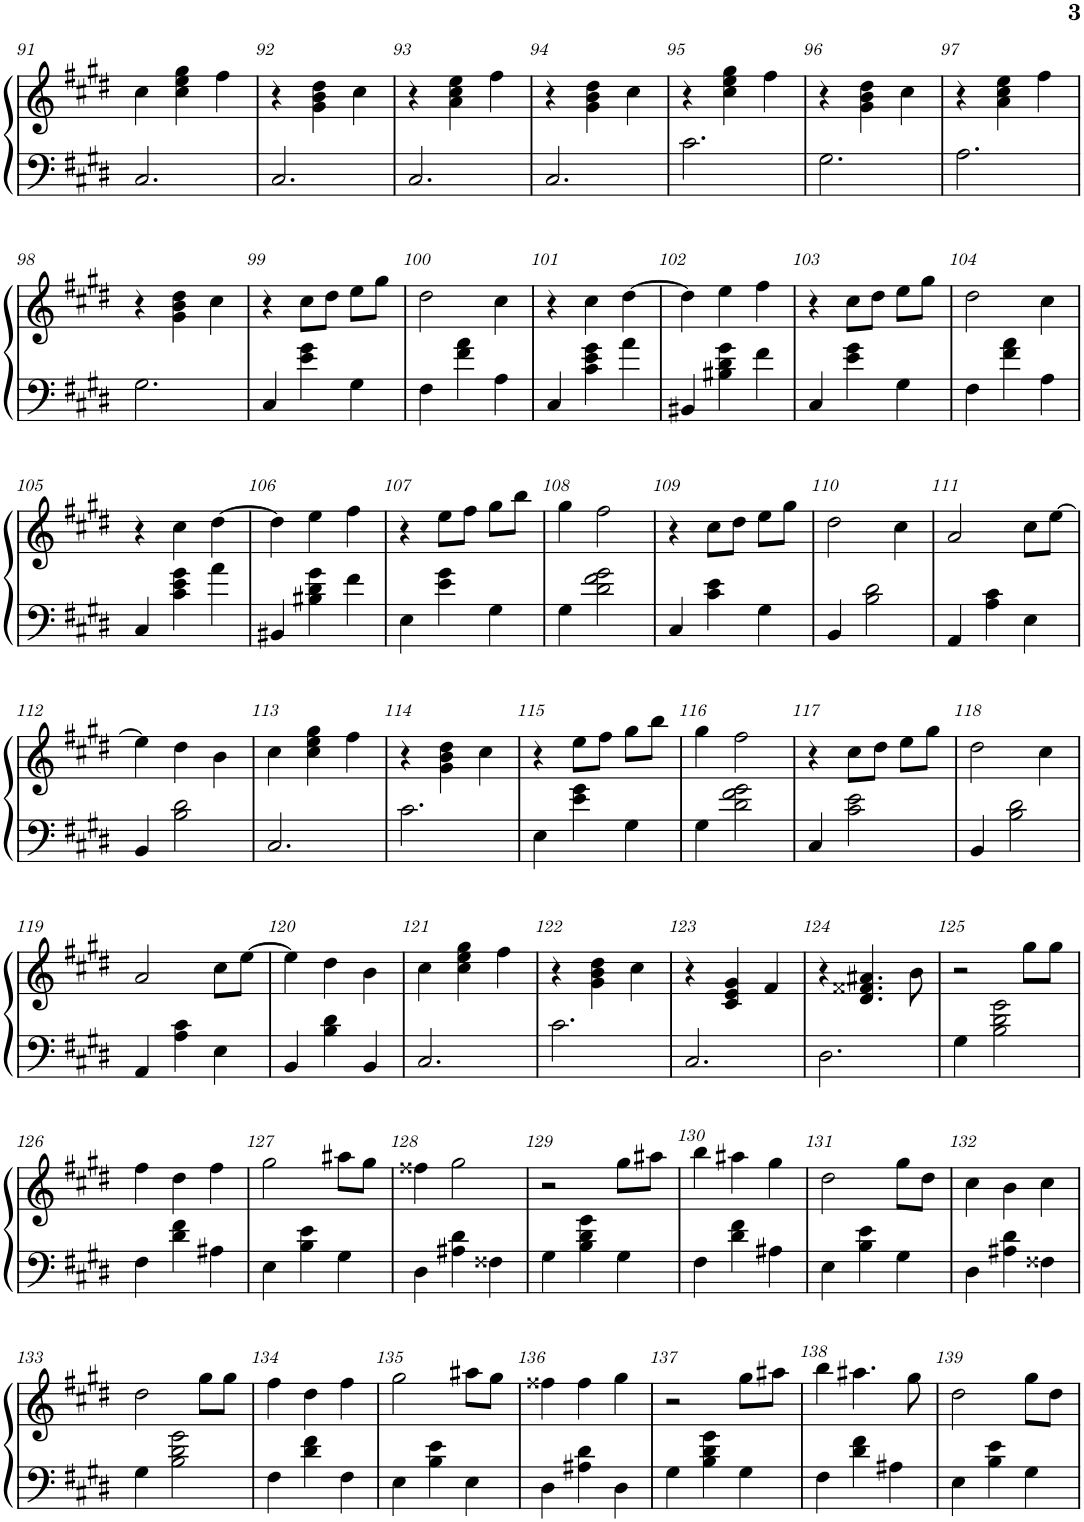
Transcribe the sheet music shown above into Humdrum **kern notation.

**kern	**kern
*part1	*part1
*staff2	*staff1
*I"Piano	*
*I'Pno.	*
!!LO:PB:g=z
*clefF4	*clefG2
*k[f#c#g#d#]	*k[f#c#g#d#]
*M3/4	*M3/4
=91	=91
2.C#/	4cc#\
.	4cc#\ 4ee\ 4gg#\
.	4ff#\
=92	=92
2.C#/	4r
.	4g#\ 4b\ 4dd#\
.	4cc#\
=93	=93
2.C#/	4r
.	4a\ 4cc#\ 4ee\
.	4ff#\
=94	=94
2.C#/	4r
.	4g#\ 4b\ 4dd#\
.	4cc#\
=95	=95
2.c#\	4r
.	4cc#\ 4ee\ 4gg#\
.	4ff#\
=96	=96
2.G#\	4r
.	4g#\ 4b\ 4dd#\
.	4cc#\
=97	=97
2.A\	4r
.	4a\ 4cc#\ 4ee\
.	4ff#\
!!LO:LB:g=z
=98	=98
2.G#\	4r
.	4g#\ 4b\ 4dd#\
.	4cc#\
=99	=99
4C#/	4r
4e\ 4g#\	8cc#\L
.	8dd#\J
4G#\	8ee\L
.	8gg#\J
=100	=100
4F#\	2dd#\
4f#\ 4a\	.
4A\	4cc#\
=101	=101
4C#/	4r
4c#\ 4e\ 4g#\	4cc#\
4a\	[>4dd#\
=102	=102
4BB#X/	4dd#\]
4B#X\ 4d#\ 4g#\	4ee\
4f#\	4ff#\
=103	=103
4C#/	4r
4e\ 4g#\	8cc#\L
.	8dd#\J
4G#\	8ee\L
.	8gg#\J
=104	=104
4F#\	2dd#\
4f#\ 4a\	.
4A\	4cc#\
!!LO:LB:g=z
=105	=105
4C#/	4r
4c#\ 4e\ 4g#\	4cc#\
4a\	[>4dd#\
=106	=106
4BB#X/	4dd#\]
4B#X\ 4d#\ 4g#\	4ee\
4f#\	4ff#\
=107	=107
4E\	4r
4e\ 4g#\	8ee\L
.	8ff#\J
4G#\	8gg#\L
.	8bb\J
=108	=108
4G#\	4gg#\
2d#\ 2f#\ 2g#\	2ff#\
=109	=109
4C#/	4r
4c#\ 4e\	8cc#\L
.	8dd#\J
4G#\	8ee\L
.	8gg#\J
=110	=110
4BB/	2dd#\
2B\ 2d#\	.
.	4cc#\
=111	=111
4AA/	2a/
4A\ 4c#\	.
4E\	8cc#\L
.	[>8ee\J
!!LO:LB:g=z
=112	=112
4BB/	4ee\]
2B\ 2d#\	4dd#\
.	4b\
=113	=113
2.C#/	4cc#\
.	4cc#\ 4ee\ 4gg#\
.	4ff#\
=114	=114
2.c#\	4r
.	4g#\ 4b\ 4dd#\
.	4cc#\
=115	=115
4E\	4r
4e\ 4g#\	8ee\L
.	8ff#\J
4G#\	8gg#\L
.	8bb\J
=116	=116
4G#\	4gg#\
2d#\ 2f#\ 2g#\	2ff#\
=117	=117
4C#/	4r
2c#\ 2e\	8cc#\L
.	8dd#\J
.	8ee\L
.	8gg#\J
=118	=118
4BB/	2dd#\
2B\ 2d#\	.
.	4cc#\
!!LO:LB:g=z
=119	=119
4AA/	2a/
4A\ 4c#\	.
4E\	8cc#\L
.	[>8ee\J
=120	=120
4BB/	4ee\]
4B\ 4d#\	4dd#\
4BB/	4b\
=121	=121
2.C#/	4cc#\
.	4cc#\ 4ee\ 4gg#\
.	4ff#\
=122	=122
2.c#\	4r
.	4g#\ 4b\ 4dd#\
.	4cc#\
=123	=123
2.C#/	4r
.	4c#/ 4e/ 4g#/
.	4f#/
=124	=124
2.D#\	4r
.	4.d#/ 4.f##X/ 4.a#X/
.	8b\
=125	=125
4G#\	2r
2B\ 2d#\ 2g#\	.
.	8gg#\L
.	8gg#\J
!!LO:LB:g=z
=126	=126
4F#\	4ff#\
4d#\ 4f#\	4dd#\
4A#X\	4ff#\
=127	=127
4E\	2gg#\
4B\ 4e\	.
4G#\	8aa#X\L
.	8gg#\J
=128	=128
4D#\	4ff##X\
4A#X\ 4d#\	2gg#\
4F##X\	.
=129	=129
4G#\	2r
4B\ 4d#\ 4g#\	.
4G#\	8gg#\L
.	8aa#X\J
=130	=130
4F#\	4bb\
4d#\ 4f#\	4aa#X\
4A#X\	4gg#\
=131	=131
4E\	2dd#\
4B\ 4e\	.
4G#\	8gg#\L
.	8dd#\J
=132	=132
4D#\	4cc#\
4A#X\ 4d#\	4b\
4F##X\	4cc#\
!!LO:LB:g=z
=133	=133
4G#\	2dd#\
2B\ 2d#\ 2g#\	.
.	8gg#\L
.	8gg#\J
=134	=134
4F#\	4ff#\
4d#\ 4f#\	4dd#\
4F#\	4ff#\
=135	=135
4E\	2gg#\
4B\ 4e\	.
4E\	8aa#X\L
.	8gg#\J
=136	=136
4D#\	4ff##X\
4A#X\ 4d#\	4ff##\
4D#\	4gg#\
=137	=137
4G#\	2r
4B\ 4d#\ 4g#\	.
4G#\	8gg#\L
.	8aa#X\J
=138	=138
4F#\	4bb\
4d#\ 4f#\	4.aa#X\
4A#X\	.
.	8gg#\
=139	=139
4E\	2dd#\
4B\ 4e\	.
4G#\	8gg#\L
.	8dd#\J
=	=
*-	*-
